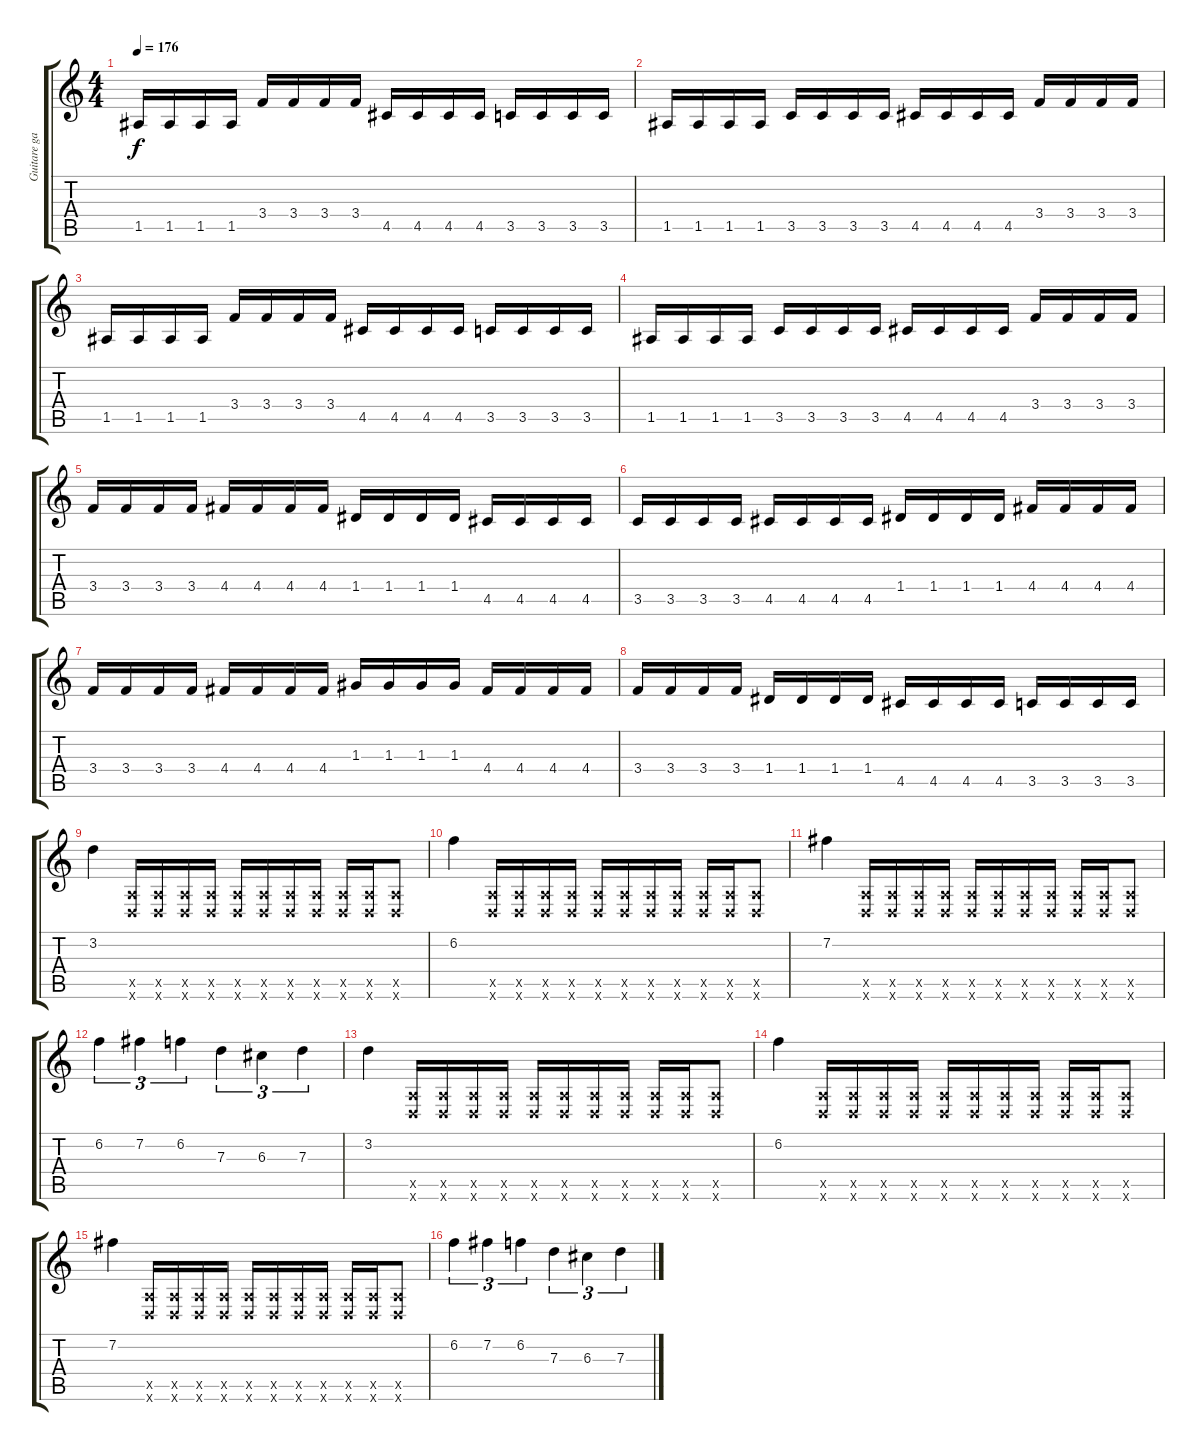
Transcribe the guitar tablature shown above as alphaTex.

\track ("Guitare gauche" "Guitare ga") {instrument distortionguitar}
\staff {score tabs}
\tuning (E4 B3 G3 D3 A2 D2) {hide}
\ts (4 4)
\tempo 176
\clef g2
\ks c
1.5.16{dy f} 1.5.16 1.5.16 1.5.16 3.4.16 3.4.16 3.4.16 3.4.16 4.5.16 4.5.16 4.5.16 4.5.16 3.5.16 3.5.16 3.5.16 3.5.16 |
1.5.16 1.5.16 1.5.16 1.5.16 3.5.16 3.5.16 3.5.16 3.5.16 4.5.16 4.5.16 4.5.16 4.5.16 3.4.16 3.4.16 3.4.16 3.4.16 |
1.5.16 1.5.16 1.5.16 1.5.16 3.4.16 3.4.16 3.4.16 3.4.16 4.5.16 4.5.16 4.5.16 4.5.16 3.5.16 3.5.16 3.5.16 3.5.16 |
1.5.16 1.5.16 1.5.16 1.5.16 3.5.16 3.5.16 3.5.16 3.5.16 4.5.16 4.5.16 4.5.16 4.5.16 3.4.16 3.4.16 3.4.16 3.4.16 |
3.4.16 3.4.16 3.4.16 3.4.16 4.4.16 4.4.16 4.4.16 4.4.16 1.4.16 1.4.16 1.4.16 1.4.16 4.5.16 4.5.16 4.5.16 4.5.16 |
3.5.16 3.5.16 3.5.16 3.5.16 4.5.16 4.5.16 4.5.16 4.5.16 1.4.16 1.4.16 1.4.16 1.4.16 4.4.16 4.4.16 4.4.16 4.4.16 |
3.4.16 3.4.16 3.4.16 3.4.16 4.4.16 4.4.16 4.4.16 4.4.16 1.3.16 1.3.16 1.3.16 1.3.16 4.4.16 4.4.16 4.4.16 4.4.16 |
3.4.16 3.4.16 3.4.16 3.4.16 1.4.16 1.4.16 1.4.16 1.4.16 4.5.16 4.5.16 4.5.16 4.5.16 3.5.16 3.5.16 3.5.16 3.5.16 |
3.2.4 (0.5{x} 0.6{x}).16 (0.5{x} 0.6{x}).16 (0.5{x} 0.6{x}).16 (0.5{x} 0.6{x}).16 (0.5{x} 0.6{x}).16 (0.5{x} 0.6{x}).16 (0.5{x} 0.6{x}).16 (0.5{x} 0.6{x}).16 (0.5{x} 0.6{x}).16 (0.5{x} 0.6{x}).16 (0.5{x} 0.6{x}).8 |
6.2.4 (0.5{x} 0.6{x}).16 (0.5{x} 0.6{x}).16 (0.5{x} 0.6{x}).16 (0.5{x} 0.6{x}).16 (0.5{x} 0.6{x}).16 (0.5{x} 0.6{x}).16 (0.5{x} 0.6{x}).16 (0.5{x} 0.6{x}).16 (0.5{x} 0.6{x}).16 (0.5{x} 0.6{x}).16 (0.5{x} 0.6{x}).8 |
7.2.4 (0.5{x} 0.6{x}).16 (0.5{x} 0.6{x}).16 (0.5{x} 0.6{x}).16 (0.5{x} 0.6{x}).16 (0.5{x} 0.6{x}).16 (0.5{x} 0.6{x}).16 (0.5{x} 0.6{x}).16 (0.5{x} 0.6{x}).16 (0.5{x} 0.6{x}).16 (0.5{x} 0.6{x}).16 (0.5{x} 0.6{x}).8 |
6.2.4{tu (3 2)} 7.2.4{tu (3 2)} 6.2.4{tu (3 2)} 7.3.4{tu (3 2)} 6.3.4{tu (3 2)} 7.3.4{tu (3 2)} |
3.2.4 (0.5{x} 0.6{x}).16 (0.5{x} 0.6{x}).16 (0.5{x} 0.6{x}).16 (0.5{x} 0.6{x}).16 (0.5{x} 0.6{x}).16 (0.5{x} 0.6{x}).16 (0.5{x} 0.6{x}).16 (0.5{x} 0.6{x}).16 (0.5{x} 0.6{x}).16 (0.5{x} 0.6{x}).16 (0.5{x} 0.6{x}).8 |
6.2.4 (0.5{x} 0.6{x}).16 (0.5{x} 0.6{x}).16 (0.5{x} 0.6{x}).16 (0.5{x} 0.6{x}).16 (0.5{x} 0.6{x}).16 (0.5{x} 0.6{x}).16 (0.5{x} 0.6{x}).16 (0.5{x} 0.6{x}).16 (0.5{x} 0.6{x}).16 (0.5{x} 0.6{x}).16 (0.5{x} 0.6{x}).8 |
7.2.4 (0.5{x} 0.6{x}).16 (0.5{x} 0.6{x}).16 (0.5{x} 0.6{x}).16 (0.5{x} 0.6{x}).16 (0.5{x} 0.6{x}).16 (0.5{x} 0.6{x}).16 (0.5{x} 0.6{x}).16 (0.5{x} 0.6{x}).16 (0.5{x} 0.6{x}).16 (0.5{x} 0.6{x}).16 (0.5{x} 0.6{x}).8 |
6.2.4{tu (3 2)} 7.2.4{tu (3 2)} 6.2.4{tu (3 2)} 7.3.4{tu (3 2)} 6.3.4{tu (3 2)} 7.3.4{tu (3 2)}
